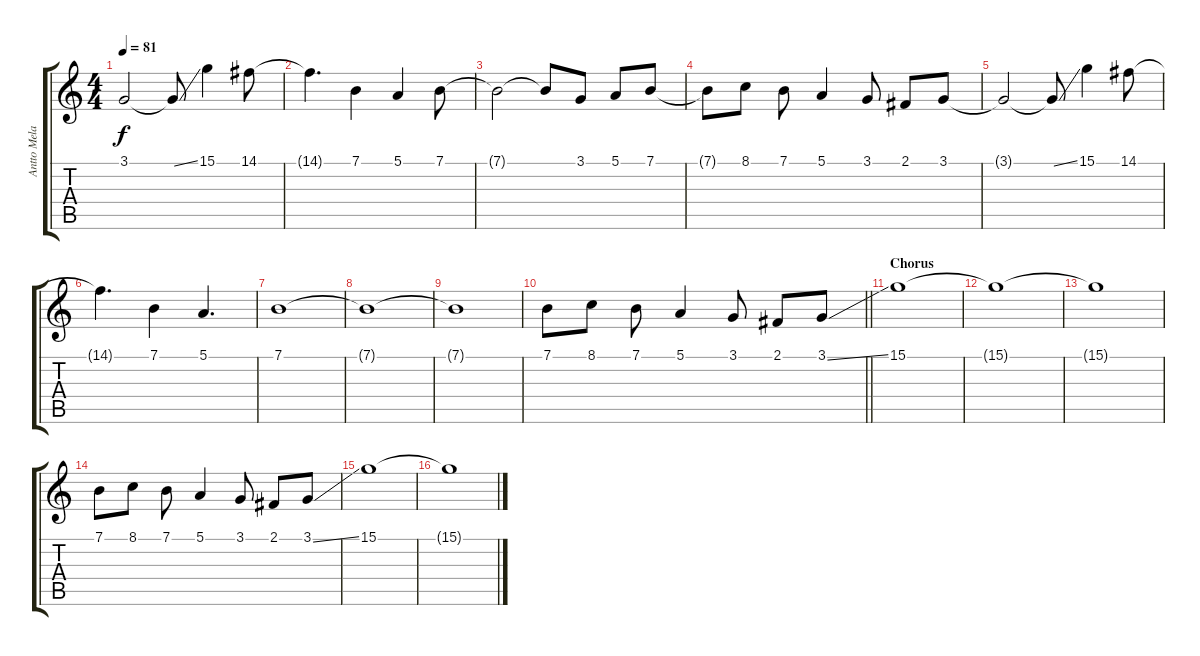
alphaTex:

\track ("Antto Melasniemi (Keyboard)" "Antto Mela") {instrument clarinet}
\staff {score tabs}
\tuning (E4 B3 G3 D3 A2 E2) {hide}
\ts (4 4)
\tempo 81
\clef g2
\ks c
3.1{t}.2{dy f} 3.1{ss t}.8 15.1.4 14.1.8 |
14.1{t}.4{d} 7.1.4 5.1.4 7.1.8 |
7.1{t}.2 7.1{t}.8 3.1.8 5.1.8 7.1.8 |
7.1{t}.8 8.1.8 7.1.8 5.1.4 3.1.8 2.1.8 3.1.8 |
3.1{t}.2 3.1{ss t}.8 15.1.4 14.1.8 |
14.1{t}.4{d} 7.1.4 5.1.4{d} |
7.1.1 |
7.1{t}.1 |
7.1{t}.1 |
\barLineRight lightlight
7.1.8 8.1.8 7.1.8 5.1.4 3.1.8 2.1.8 3.1{ss}.8 |
\section ("" "Chorus")
15.1.1 |
15.1{t}.1 |
15.1{t}.1 |
7.1.8 8.1.8 7.1.8 5.1.4 3.1.8 2.1.8 3.1{ss}.8 |
15.1.1 |
15.1{t}.1
